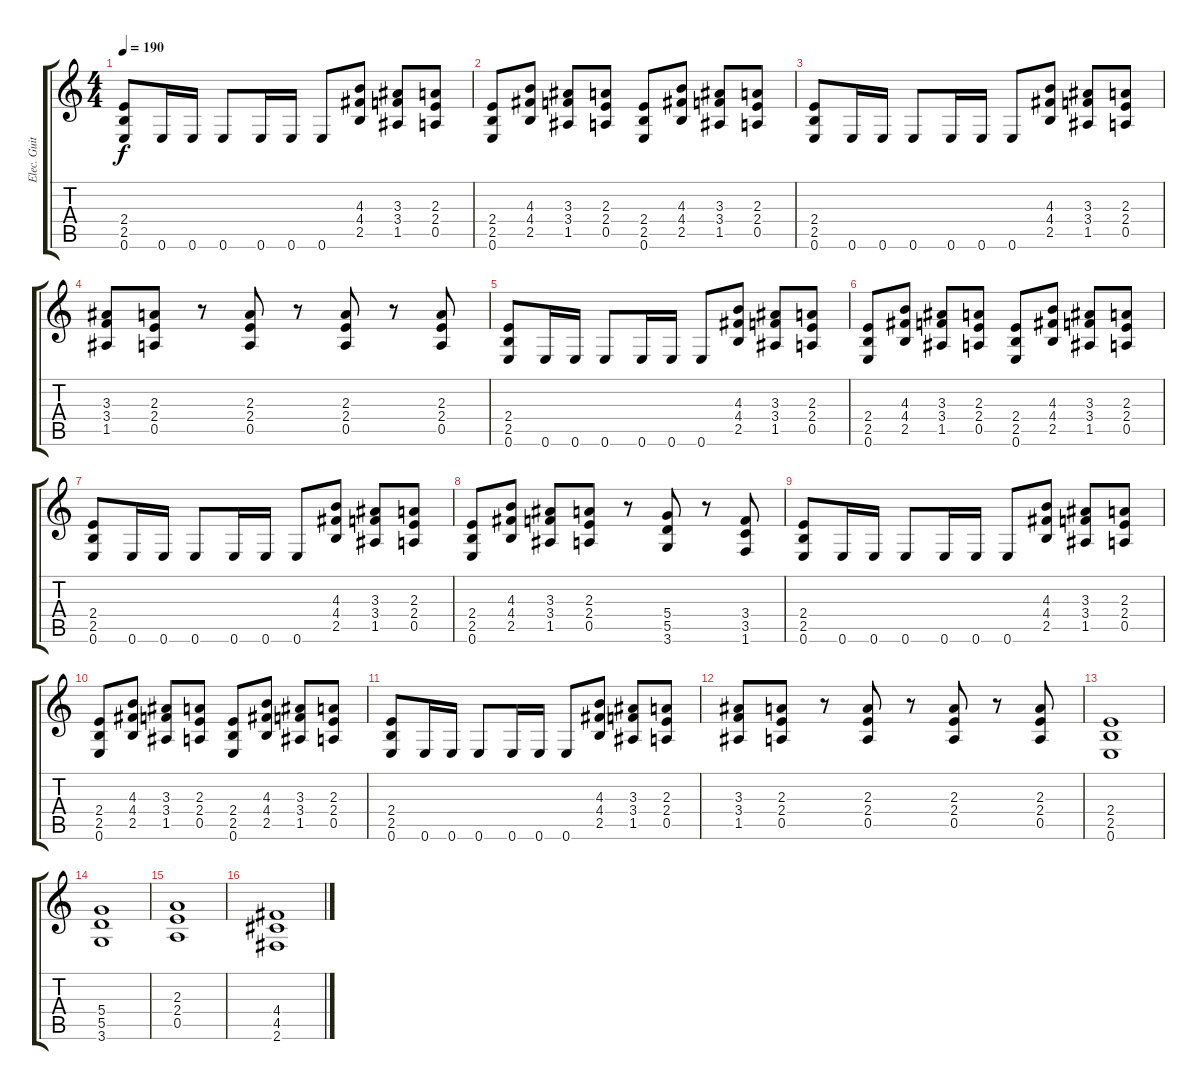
\track ("Elec. Guitar 1" "Elec. Guit") {instrument distortionguitar}
\staff {score tabs}
\tuning (E4 B3 G3 D3 A2 E2) {hide}
\ts (4 4)
\tempo 190
\clef g2
\ks c
(2.4 2.5 0.6).8{dy f} 0.6.16 0.6.16 0.6.8 0.6.16 0.6.16 0.6.8 (4.3 4.4 2.5).8 (3.3 3.4 1.5).8 (2.3 2.4 0.5).8 |
(2.4 2.5 0.6).8 (4.3 4.4 2.5).8 (3.3 3.4 1.5).8 (2.3 2.4 0.5).8 (2.4 2.5 0.6).8 (4.3 4.4 2.5).8 (3.3 3.4 1.5).8 (2.3 2.4 0.5).8 |
(2.4 2.5 0.6).8 0.6.16 0.6.16 0.6.8 0.6.16 0.6.16 0.6.8 (4.3 4.4 2.5).8 (3.3 3.4 1.5).8 (2.3 2.4 0.5).8 |
(3.3 3.4 1.5).8 (2.3 2.4 0.5).8 r.8 (2.3 2.4 0.5).8 r.8 (2.3 2.4 0.5).8 r.8 (2.3 2.4 0.5).8 |
(2.4 2.5 0.6).8 0.6.16 0.6.16 0.6.8 0.6.16 0.6.16 0.6.8 (4.3 4.4 2.5).8 (3.3 3.4 1.5).8 (2.3 2.4 0.5).8 |
(2.4 2.5 0.6).8 (4.3 4.4 2.5).8 (3.3 3.4 1.5).8 (2.3 2.4 0.5).8 (2.4 2.5 0.6).8 (4.3 4.4 2.5).8 (3.3 3.4 1.5).8 (2.3 2.4 0.5).8 |
(2.4 2.5 0.6).8 0.6.16 0.6.16 0.6.8 0.6.16 0.6.16 0.6.8 (4.3 4.4 2.5).8 (3.3 3.4 1.5).8 (2.3 2.4 0.5).8 |
(2.4 2.5 0.6).8 (4.3 4.4 2.5).8 (3.3 3.4 1.5).8 (2.3 2.4 0.5).8 r.8 (5.4 5.5 3.6).8 r.8 (3.4 3.5 1.6).8 |
(2.4 2.5 0.6).8 0.6.16 0.6.16 0.6.8 0.6.16 0.6.16 0.6.8 (4.3 4.4 2.5).8 (3.3 3.4 1.5).8 (2.3 2.4 0.5).8 |
(2.4 2.5 0.6).8 (4.3 4.4 2.5).8 (3.3 3.4 1.5).8 (2.3 2.4 0.5).8 (2.4 2.5 0.6).8 (4.3 4.4 2.5).8 (3.3 3.4 1.5).8 (2.3 2.4 0.5).8 |
(2.4 2.5 0.6).8 0.6.16 0.6.16 0.6.8 0.6.16 0.6.16 0.6.8 (4.3 4.4 2.5).8 (3.3 3.4 1.5).8 (2.3 2.4 0.5).8 |
(3.3 3.4 1.5).8 (2.3 2.4 0.5).8 r.8 (2.3 2.4 0.5).8 r.8 (2.3 2.4 0.5).8 r.8 (2.3 2.4 0.5).8 |
(2.4 2.5 0.6).1 |
(5.4 5.5 3.6).1 |
(2.3 2.4 0.5).1 |
(4.4 4.5 2.6).1
